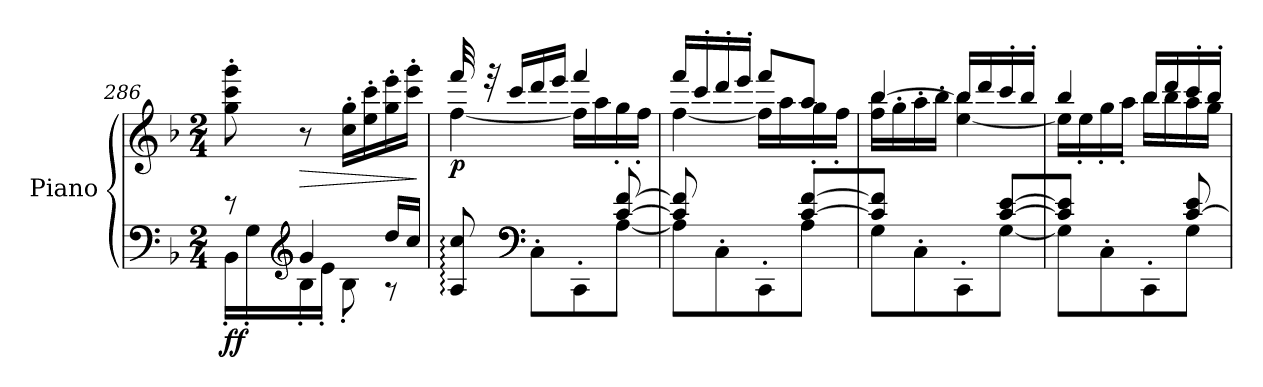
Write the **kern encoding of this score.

**kern	**kern	**dynam
*part1	*part1	*part1
*staff2	*staff1	*staff1/2
*I"Piano	*	*
*I'Pno	*	*
*clefF4	*clefG2	*
*k[b-]	*k[b-]	*
*M2/4	*M2/4	*
=286	=286	=286
*^	*	*
!	!	!	!LO:DY:b=2
!	!	!	!LO:DY:n=1:b
8r	16BB-'\LL	8gg\' 8ccc\' 8ggg\'	f f
.	16G'\	.	.
*clefG2	*	*	*
!	!	!	!LO:HP:b
4g/	16B-'\	8r	>
.	16e'\JJ	.	.
.	8B-'\	16cc\' 16gg\'LL	.
.	.	16ee\' 16ccc\'	.
16dd/LL	8r	16gg\' 16eee\'	.
16cc/JJ	.	16ccc\' 16ggg\'JJ	.
*v	*v	*	*
.	.	]
!!LO:LB:g=z
=287	=287	=287
*^	*^	*
!	!	!	!	!LO:DY:b
8A/: 8cc/:	8ryy	32fff/	[4ff\	p
.	.	32r	.	.
.	.	16ccc/LL	.	.
*clefF4	*	*	*	*
4ryy	8C'\L	16ddd/	.	.
.	.	16eee/JJ	.	.
.	8CC'\	4fff/	16ff\LL]	.
.	.	.	16aa\	.
[8c/ [8f/	[8A\J	.	16gg'\	.
.	.	.	16ff'\JJ	.
=288	=288	=288	=288	=288
8c/] 8f/]	8A\L]	16fff/LL	[4ff\	.
.	.	16ccc'/	.	.
4ryy	8C'\	16ddd'/	.	.
.	.	16eee'/JJ	.	.
.	8CC'\	8fff/L	16ff\LL]	.
.	.	.	16aa\	.
[8c/ [8f/L	8A\J	8aa/J	16gg'\	.
.	.	.	16ff'\JJ	.
=289	=289	=289	=289	=289
*	*	*	*^	*
8c/] 8f/]J	8G\L	[4bb-/	4ff\	16bb-\LL	.
.	.	.	.	16gg'\	.
4ryy	8C'\	.	.	16aa'\	.
.	.	.	.	16bb-'\JJ	.
.	8CC'\	16bb-/LL]	[4ee\ 4bb-\	4ryy	.
.	.	16ddd/	.	.	.
[8c/ [8e/L	[8G\J	16ccc'/	.	.	.
.	.	16bb-'/JJ	.	.	.
*	*	*	*v	*v	*
=290	=290	=290	=290	=290
8c/] 8e/]J	8G\L]	4bb-/	16ee\LL]	.
.	.	.	16ee'\	.
4ryy	8C'\	.	16gg'\	.
.	.	.	16aa'\JJ	.
.	8CC'\	16bb-/LL	16bb-\LL	.
.	.	16ddd/	16bb-\	.
[8c/ 8e/L	8G\J	16ccc'/	16aa\	.
.	.	16bb-'/JJ	16gg\JJ	.
*v	*v	*	*	*
*	*v	*v	*
=	=	=
*-	*-	*-
